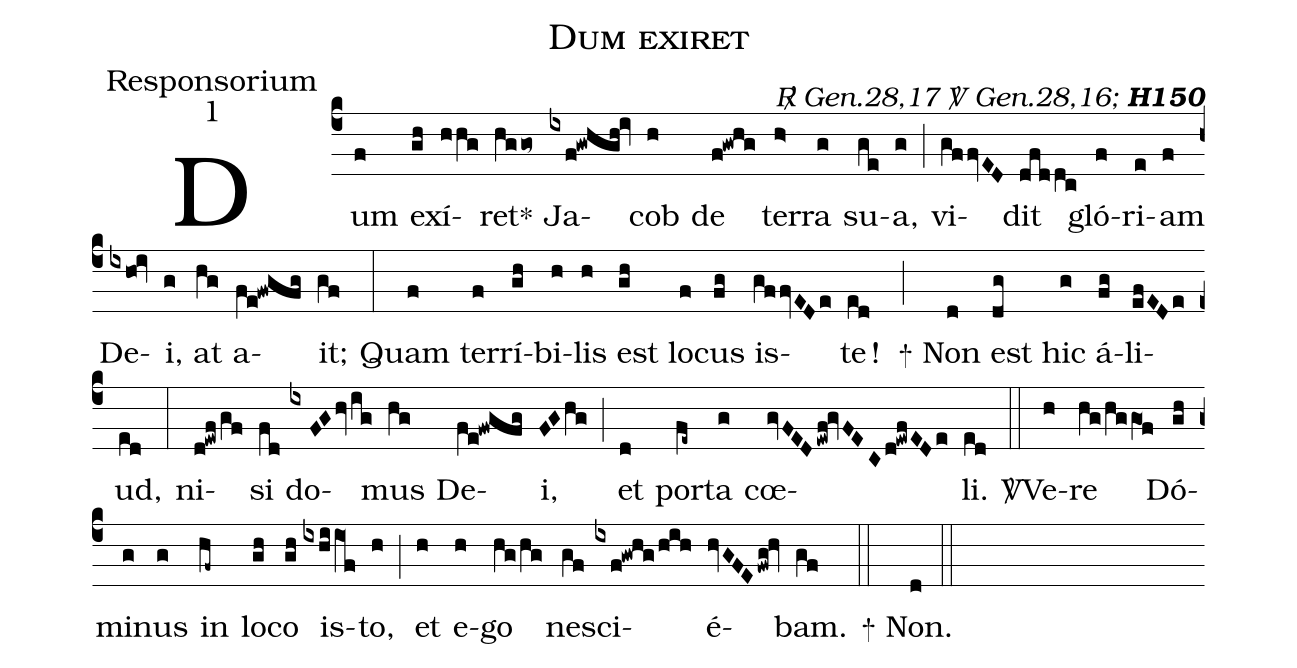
name:Dum exiret;
office-part:Responsorium;
mode:1;
commentary:{\itshape\mdseries \Rbar\ Gen.28,17  \Vbar\ Gen.28,16;\/} {\bfseries H150};
%%
(c4) Dum(f) ex(gh)í(hhg)ret<sp>*</sp>(hggo~) Ja(ixf!gwhgh@iv)cob(h) de(f@gwhg) ter(h>)ra(g) su(ge)a,(g)(;)
vi(gffvED)dit(dfd/dc)  gló(f)ri(e)am(f) De(ixho0@iv)i,(g) at(hg) a(fe@fwgfg)it;(gf) (:)
Quam(f) ter(f)rí(gh)bi(h)lis(h) est(gh) lo(f)cus(fg) is(gffvEDe)te(ed)! (;)
<sp>+</sp> Non(d) est(dg) hic(g) á(fg)li(efEDe)ud,(ed) (:)
ni(d!ewfgf)si(fd) do(ixFGhviqg)mus(hg) De(fe@fwgfg)i,(FGhg) (;)
et(d) por(fe~)ta(g) cœ(gvFEDewf!gvFECd!ewfEDe)li.(ed) (::)
<sp>V/</sp>Ve(h)re(hg/hggO1f) Dó(gh)mi(g)nus(g) in(hf~) lo(gh)co(gh) is(ixhiiO1f)to,(h)  (;)
et(h) e(h)go(hg/hg) ne(gf)sci(ixf@gwhg/hih)é(hvGFEfwg!hv)bam.(gf) (::)
<sp>+</sp> Non.(d) (::)
